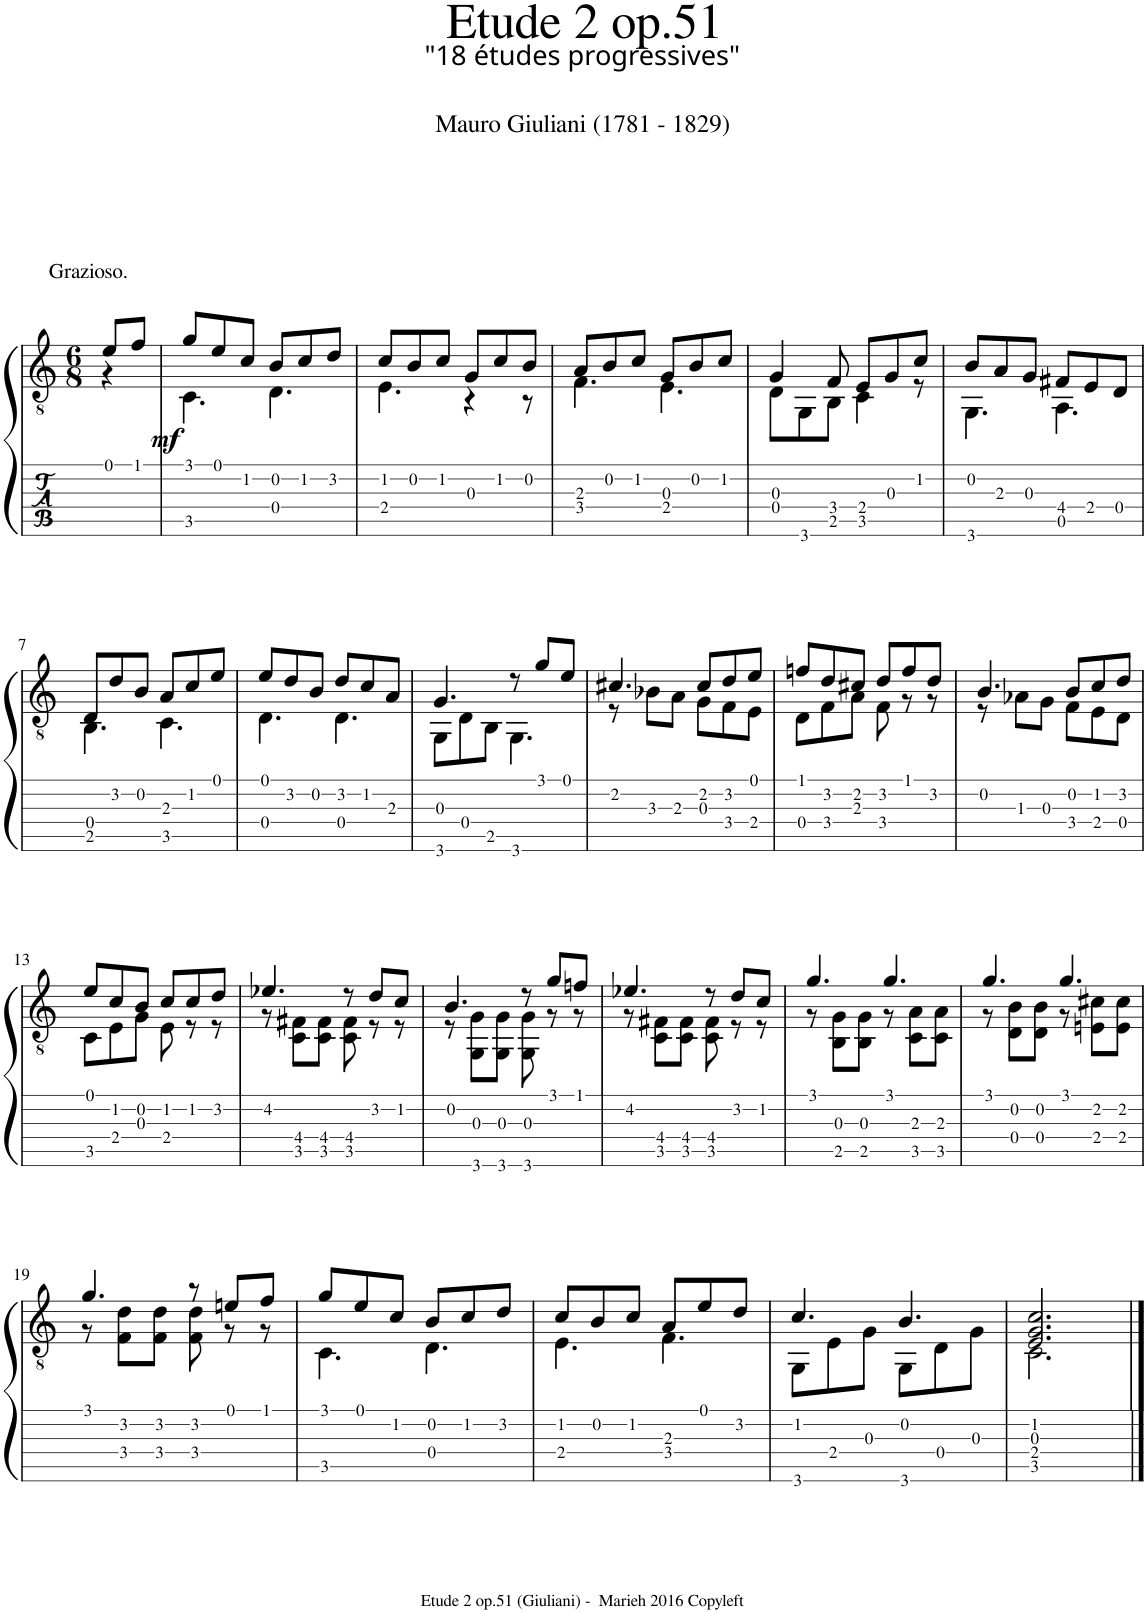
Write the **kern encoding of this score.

**kern	**kern	**dynam
*part2	*part1	*part1
*staff2	*staff1	*staff1
*I"Guitare classique [Tablature]	*I"Guitare classique	*
*stria6	*	*
*	*clefGv2	*
*k[]	*k[]	*
*M6/8	*M6/8	*
=1	=1	=1
*^	*^	*
!	!	!LO:TX:a:t=Grazioso.	!	!
8eL	4r	8e/L	4r	.
8fJ	.	8f/J	.	.
=2	=2	=2	=2	=2
!	!	!	!	!LO:DY:b
8gL	4.C	8g/L	4.C\	mf
8e	.	8e/	.	.
8cJ	.	8c/J	.	.
8BL	4.D	8B/L	4.D\	.
8c	.	8c/	.	.
8dJ	.	8d/J	.	.
=3	=3	=3	=3	=3
8cL	4.E	8c/L	4.E\	.
8B	.	8B/	.	.
8cJ	.	8c/J	.	.
8GL	4r	8G/L	4r	.
8c	.	8c/	.	.
8BJ	8r	8B/J	8r	.
=4	=4	=4	=4	=4
8AL	4.F	8A/L	4.F\	.
8B	.	8B/	.	.
8cJ	.	8c/J	.	.
8GL	4.E	8G/L	4.E\	.
8B	.	8B/	.	.
8cJ	.	8c/J	.	.
=5	=5	=5	=5	=5
4G	8DL	4G/	8D\L	.
.	8GG	.	8GG\	.
8F	8BBJ	8F/	8BB\J	.
8EL	4C	8E/L	4C\	.
8G	.	8G/	.	.
8cJ	8r	8c/J	8r	.
=6	=6	=6	=6	=6
8BL	4.GG	8B/L	4.GG\	.
8A	.	8A/	.	.
8GJ	.	8G/J	.	.
8F#XL	4.AA	8F#X/L	4.AA\	.
8E	.	8E/	.	.
8DJ	.	8D/J	.	.
!!LO:LB:g=z	!!
=7	=7	=7	=7	=7
8DL	4.BB	8D/L	4.BB\	.
8d	.	8d/	.	.
8BJ	.	8B/J	.	.
8AL	4.C	8A/L	4.C\	.
8c	.	8c/	.	.
8eJ	.	8e/J	.	.
=8	=8	=8	=8	=8
8eL	4.D	8e/L	4.D\	.
8d	.	8d/	.	.
8BJ	.	8B/J	.	.
8dL	4.D	8d/L	4.D\	.
8c	.	8c/	.	.
8AJ	.	8A/J	.	.
=9	=9	=9	=9	=9
4.G	8GGL	4.G/	8GG\L	.
.	8D	.	8D\	.
.	8BBJ	.	8BB\J	.
8r	4.GG	8r	4.GG\	.
8gL	.	8g/L	.	.
8eJ	.	8e/J	.	.
=10	=10	=10	=10	=10
4.c#X	8r	4.c#X/	8r	.
.	8B-XL	.	8B-X\L	.
.	8AJ	.	8A\J	.
8c#L	8GL	8c#/L	8G\L	.
8d	8F	8d/	8F\	.
8eJ	8EJ	8e/J	8E\J	.
=11	=11	=11	=11	=11
8fnL	8DL	8fn/L	8D\L	.
8d	8F	8d/	8F\	.
8c#XJ	8AJ	8c#X/J	8A\J	.
8dL	8F	8d/L	8F\	.
8f	8r	8f/	8r	.
8dJ	8r	8d/J	8r	.
=12	=12	=12	=12	=12
4.B	8r	4.B/	8r	.
.	8A-XL	.	8A-X\L	.
.	8GJ	.	8G\J	.
8BL	8FL	8B/L	8F\L	.
8c	8E	8c/	8E\	.
8dJ	8DJ	8d/J	8D\J	.
!!LO:LB:g=z	!!
=13	=13	=13	=13	=13
8eL	8CL	8e/L	8C\L	.
8c	8E	8c/	8E\	.
8BJ	8GJ	8B/J	8G\J	.
8cL	8E	8c/L	8E\	.
8c	8r	8c/	8r	.
8dJ	8r	8d/J	8r	.
=14	=14	=14	=14	=14
4.e-X	8r	4.e-X/	8r	.
.	8C\ 8F#X\L	.	8C\ 8F#X\L	.
.	8C\ 8F#\J	.	8C\ 8F#\J	.
8r	8C 8F#	8r	8C\ 8F#\	.
8dL	8r	8d/L	8r	.
8cJ	8r	8c/J	8r	.
=15	=15	=15	=15	=15
4.B	8r	4.B/	8r	.
.	8GG\ 8G\L	.	8GG\ 8G\L	.
.	8GG\ 8G\J	.	8GG\ 8G\J	.
8r	8GG 8G	8r	8GG\ 8G\	.
8gL	8r	8g/L	8r	.
8fnJ	8r	8fn/J	8r	.
=16	=16	=16	=16	=16
4.e-X	8r	4.e-X/	8r	.
.	8C\ 8F#X\L	.	8C\ 8F#X\L	.
.	8C\ 8F#\J	.	8C\ 8F#\J	.
8r	8C 8F#	8r	8C\ 8F#\	.
8dL	8r	8d/L	8r	.
8cJ	8r	8c/J	8r	.
=17	=17	=17	=17	=17
4.g	8r	4.g/	8r	.
.	8BB\ 8G\L	.	8BB\ 8G\L	.
.	8BB\ 8G\J	.	8BB\ 8G\J	.
4.g	8r	4.g/	8r	.
.	8C\ 8A\L	.	8C\ 8A\L	.
.	8C\ 8A\J	.	8C\ 8A\J	.
=18	=18	=18	=18	=18
4.g	8r	4.g/	8r	.
.	8D\ 8B\L	.	8D\ 8B\L	.
.	8D\ 8B\J	.	8D\ 8B\J	.
4.g	8r	4.g/	8r	.
.	8En\ 8c#X\L	.	8En\ 8c#X\L	.
.	8E\ 8c#\J	.	8E\ 8c#\J	.
!!LO:LB:g=z	!!
=19	=19	=19	=19	=19
4.g	8r	4.g/	8r	.
.	8F\ 8d\L	.	8F\ 8d\L	.
.	8F\ 8d\J	.	8F\ 8d\J	.
8r	8F 8d	8r	8F\ 8d\	.
8enL	8r	8en/L	8r	.
8fJ	8r	8f/J	8r	.
=20	=20	=20	=20	=20
8gL	4.C	8g/L	4.C\	.
8e	.	8e/	.	.
8cJ	.	8c/J	.	.
8BL	4.D	8B/L	4.D\	.
8c	.	8c/	.	.
8dJ	.	8d/J	.	.
=21	=21	=21	=21	=21
8cL	4.E	8c/L	4.E\	.
8B	.	8B/	.	.
8cJ	.	8c/J	.	.
8AL	4.F	8A/L	4.F\	.
8e	.	8e/	.	.
8dJ	.	8d/J	.	.
=22	=22	=22	=22	=22
4.c	8GGL	4.c/	8GG\L	.
.	8E	.	8E\	.
.	8GJ	.	8G\J	.
4.B	8GGL	4.B/	8GG\L	.
.	8D	.	8D\	.
.	8GJ	.	8G\J	.
=23	=23	=23	=23	=23
2.E 2.G 2.c	2.C	2.E/ 2.G/ 2.c/	2.C\	.
*v	*v	*	*	*
*	*v	*v	*
==	==	==
*-	*-	*-
